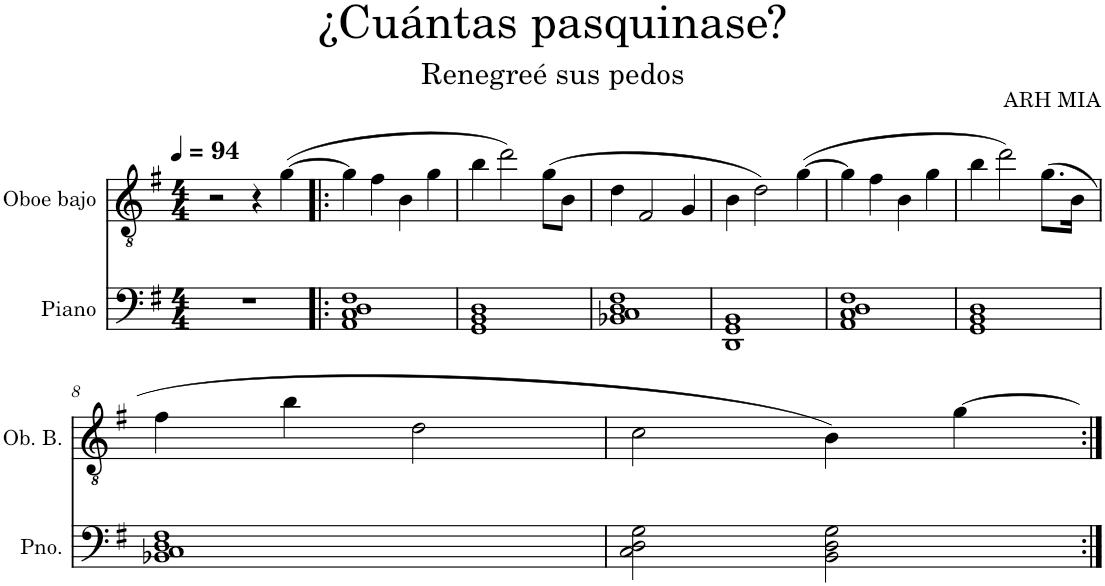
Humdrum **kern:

**kern	**kern
*part2	*part1
*staff2	*staff1
*I"Piano	*I"Oboe bajo
*I'Pno.	*I'Ob. B.
*clefF4	*clefGv2
*k[f#]	*k[f#]
*M4/4	*M4/4
*MM94	*MM94
=1	=1
1r	2r
.	4r
.	([4g\
=2!|:	=2!|:
1AA 1C 1D 1F#	4g\]
.	4f#\
.	4B\
.	4g\
=3	=3
1GG 1BB 1D	4b\
.	2dd\)
.	(8g\L
.	8B\J
=4	=4
1BB-X 1C 1D 1F#	4d\
.	2F#/
.	4G/
=5	=5
1DD 1GG 1BB	4B\
.	2d\)
.	([4g\
=6	=6
1AA 1C 1D 1F#	4g\]
.	4f#\
.	4B\
.	4g\
=7	=7
1GG 1BB 1D	4b\
.	2dd\)
.	(8.g\L
.	16B\Jk
!!LO:LB:g=z
=8	=8
1BB-X 1C 1D 1F#	4f#\
.	4b\
.	2d\
=9	=9
2C\ 2D\ 2G\	2c\
2BB\ 2D\ 2G\	4B\)
.	4g\
=:|!	=:|!
*-	*-
